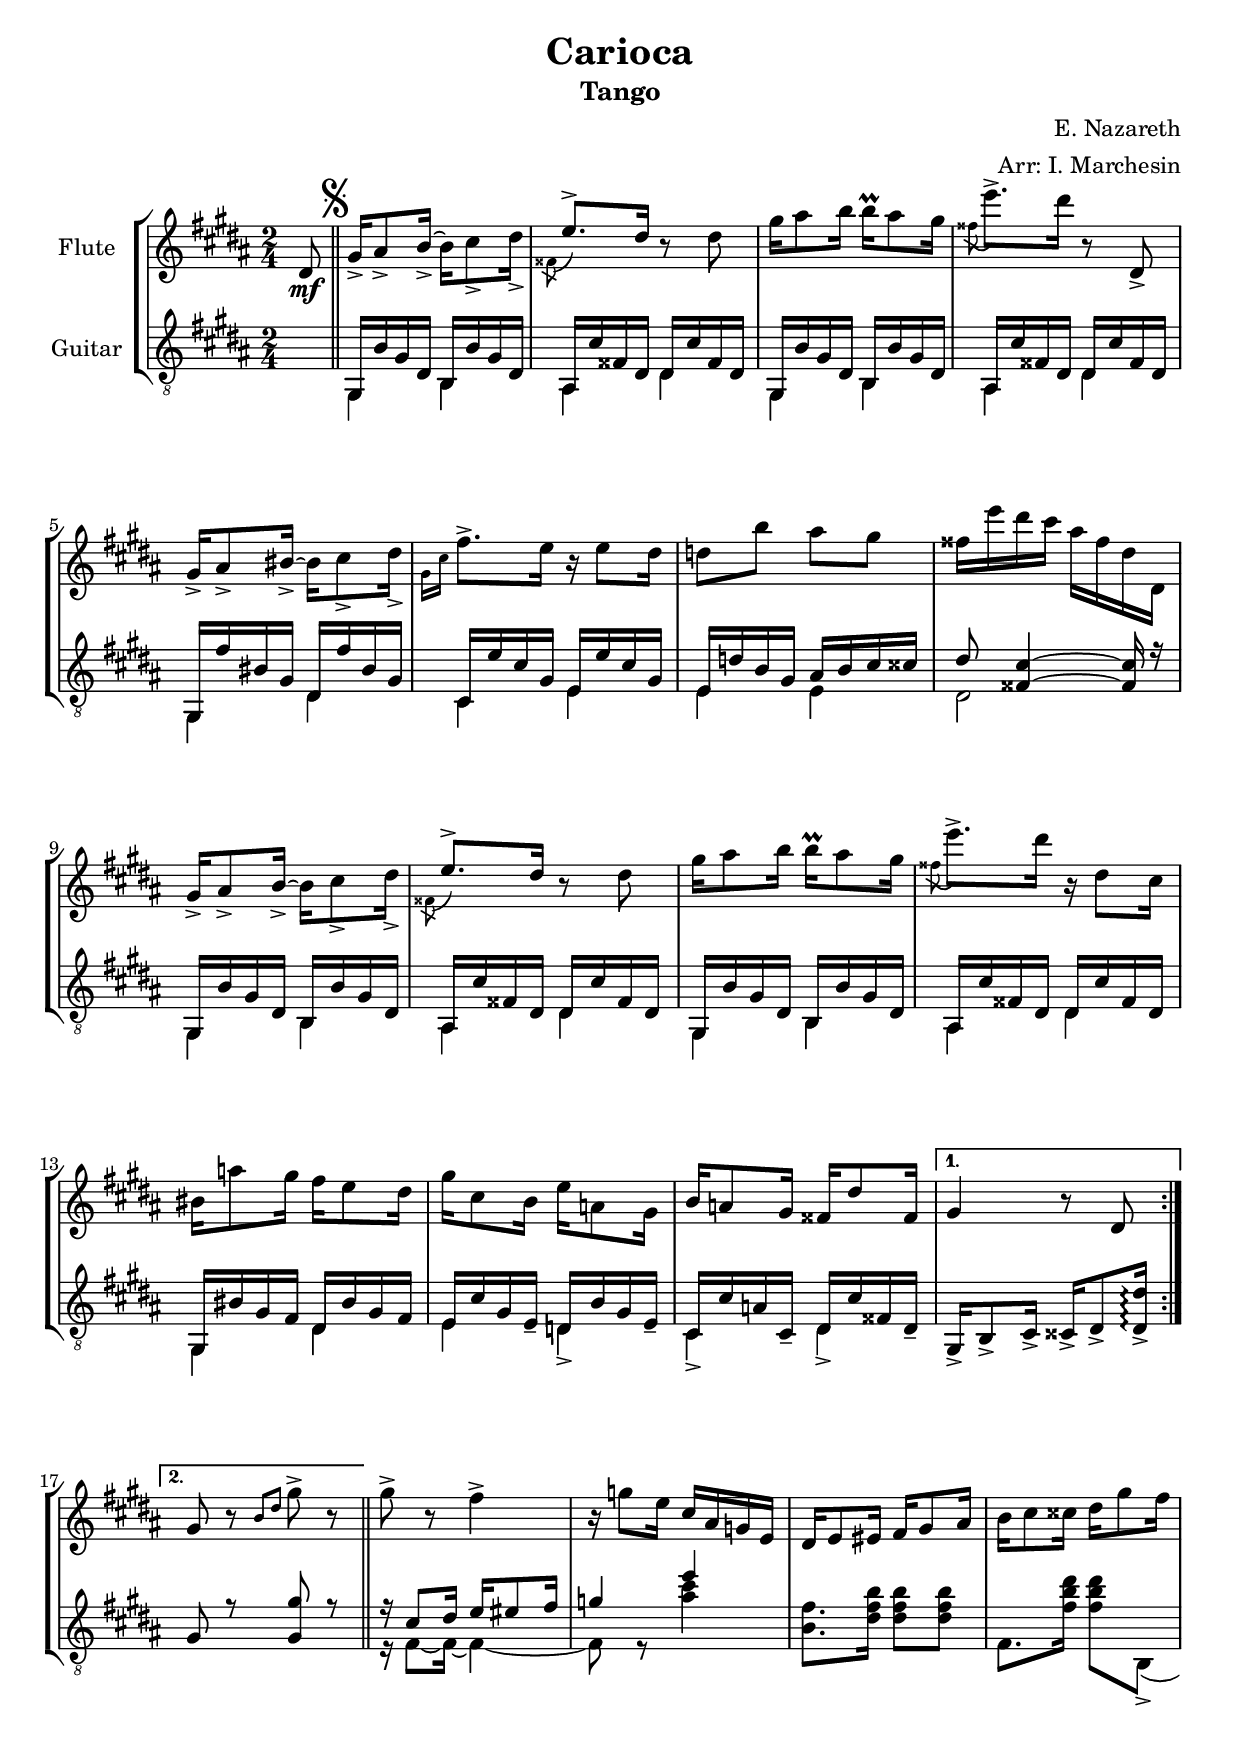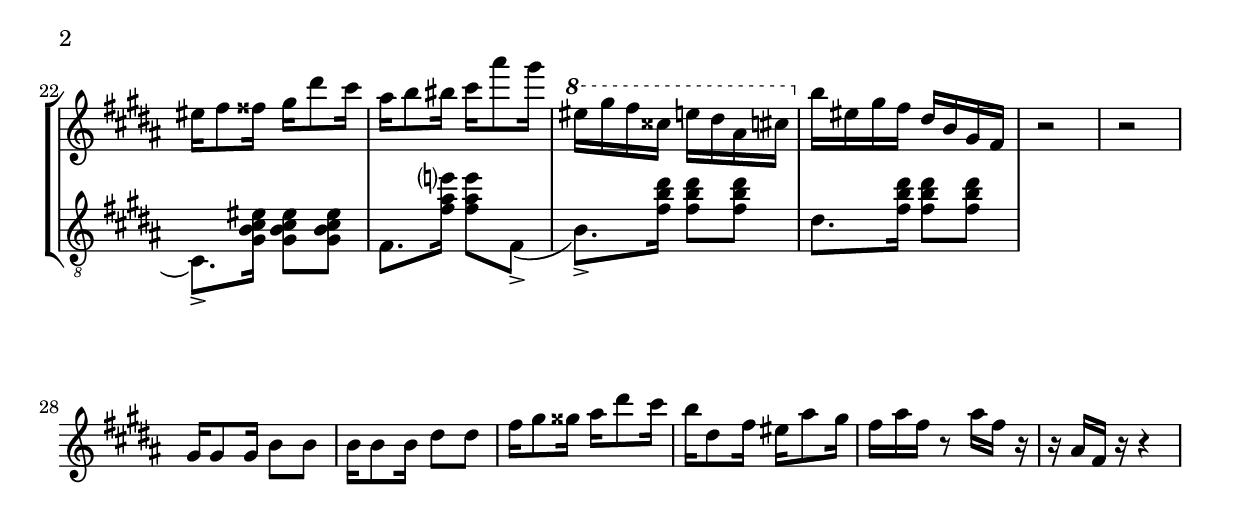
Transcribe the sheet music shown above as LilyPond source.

\header {
  title = "Carioca"
  subtitle = "Tango"
  composer = "E. Nazareth"
  arranger = "Arr: I. Marchesin"
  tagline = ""
}


global =
{
  \time 2/4
  \key b \major
}

Flute =
\new Voice {
  \relative c' {
  \clef treble
    \partial 8 dis8\mf | \bar "||" \mark \markup { \musicglyph "scripts.segno" }
    \repeat volta 2 {
    gis16_> ais8_> b16_>~ b cis8_> dis16_> |
    \voiceTwo \acciaccatura fisis,8 \voiceOne e'8.-> dis16 \oneVoice r8 dis |
    gis16 ais8 b16 b\prall ais8 gis16 |
    \voiceTwo \acciaccatura fisis8 \oneVoice e'8.-> dis16 r8 dis,,_> |
    gis16_> ais8_> bis16_>~ bis cis8_> dis16_> | %5
    \voiceTwo \grace { gis,16 cis } \oneVoice fis8.-> e16 r e8 dis16 |
    d8 b' ais gis |
    fisis16 e' dis cis ais fisis dis dis, |
    gis16_> ais8_> b16_>~ b cis8_> dis16_> |
    \voiceTwo \acciaccatura fisis,8 \voiceOne e'8.-> dis16 \oneVoice r8 dis | %10
    gis16 ais8 b16 b\prall ais8 gis16 |
    \voiceTwo \acciaccatura fisis8 \oneVoice e'8.-> dis16 r dis,8 cis16 |
    bis16 a'8 gis16 fis e8 dis16 |
    gis cis,8 b16 e a,8 gis16 |
    b a8 gis16 fisis dis'8 fisis,16 | %15
    }
    \alternative {
    {gis4 r8 dis | }
    {gis8 r \grace { b dis } gis8-> r | }
    }
    gis8-> r fis4-> |
    r16 g8 e16 cis ais g e |
    dis e8 eis16 fis gis8 ais16 | %20
    b cis8 cisis16 dis gis8 fis16 |
    eis fis8 fisis16 gis dis'8 cis16 |
    ais b8 bis16 cis ais'8 gis16 |
    \ottava #1
    eis gis fis cisis e dis ais cis |
    \ottava #0
    b eis, gis fis dis b gis fis | %25
    r2 |
    r |
    gis16 gis8 gis16 b8 b |
    b16 b8 b16 dis8 dis |
    fis16 gis8 gisis16 ais dis8 cis16 | %30
    b16 dis,8 fis16 eis ais8 gis16 |
    fis[ ais fis] r8 ais16 fis r |
    r ais, fis r r4 |
    
  }
}

GuitarSopra = 
\new Voice {
  \relative c {
  \voiceOne
  \clef "treble_8"
    \partial 8 \once \hideNotes r8 | \mark \markup { \musicglyph "scripts.segno" }
    \repeat volta 2 {
    gis16 b' gis dis b b' gis dis |
    ais cis' fisis, dis dis cis' fisis, dis |
    gis,16 b' gis dis b b' gis dis |
    ais cis' fisis, dis dis cis' fisis, dis |
    gis, fis'' bis, gis dis fis' bis, gis | %5
    cis, e' cis gis e e' cis gis |
    e d' b gis ais b cis cisis |
    dis8 <fisis, cis'>4~ <fisis cis'>16 r |
    gis,16 b' gis dis b b' gis dis |
    ais cis' fisis, dis dis cis' fisis, dis | %10
    gis,16 b' gis dis b b' gis dis |
    ais cis' fisis, dis dis cis' fisis, dis |
    gis, bis' gis fis dis bis' gis fis |
    e cis' gis e_- d b' gis e_- |
    cis cis' a cis,_- dis cis' fisis, dis_- | %15
    }
    \alternative {
    { gis,_> b8_> cis16_> cisis_> dis8_> <dis_> dis'>16\arpeggio | } 
    { gis8 r <gis gis'> r | \bar "||"}
    }
    r16 cis8 dis16 e eis8 fis16 |
    g4 e' |
    \once \hideNotes r2 | %20
    \once \hideNotes r2 |
    \once \hideNotes r2 |
    \once \hideNotes r2 |
    \once \hideNotes r2 |
    \once \hideNotes r2 | %25
  }
}

GuitarSotto =
\new Voice {
  \relative c {
  \voiceTwo
  \clef "treble_8"
    \partial 8 \once \hideNotes r8 |
    \repeat volta 2 {
    gis4 b |
    ais dis |
    gis,4 b |
    ais dis |
    gis, dis' | %5
    cis e |
    e e |
    dis2 |
    gis,4 b |
    ais dis | %10
    gis, b |
    ais dis |
    gis, dis' |
    e d_> |
    cis_> dis_> | %15
    }
    \alternative {
    {\once \hideNotes r2 | }
    {\once \hideNotes r2 | }
    }
    r16 fis8~ fis16~ fis4~ |
    fis8 r <ais' cis>4 |
    <b, fis'>8. <dis fis b>16 <dis fis b>8 <dis fis b> | %20
    fis,8. <fis' b dis>16 <fis b dis>8 b,,(_> |
    cis8.)_> <gis' b cis eis>16 <gis b cis eis>8 <gis b cis eis> |
    fis8. <fis' ais e'?>16 <fis ais e'>8 fis,(_> |
    b8.)_> <fis' b dis>16 <fis b dis>8 <fis b dis> |
    dis8. <fis b dis>16 <fis b dis>8 <fis b dis> |
    
  }
}


music = {
  <<
    \tag #'score \tag #'fl
    \new Staff \with { instrumentName = "Flute" }
    << \global \Flute >>
    
    \tag #'score \tag #'gtr
    \new Staff = "guitar" \with { instrumentName = "Guitar" }
    <<
    \global
    \context Voice = "upper" { \GuitarSopra }
    \context Voice = "lower" { \GuitarSotto }
    >>
  >>
}


%poi questo sarà da togliere e mettere in un file separato
%\include "Carioca_fl-gtr.ly"
\score {
  \new StaffGroup \keepWithTag #'score \music
  \layout { }
  \midi { }
}

%questo è per la parte sola di flauto
%\include "Carioca_fl-gtr.ly"
%\score {
%  \keepWithTag #'fl \music
%  \layout { }
%}

%questo è per la parte sola di chitarra
%\include "Carioca_fl-gtr.ly"
%\score {
%  \keepWithTag #'gtr \music
%  \layout { }
%}
